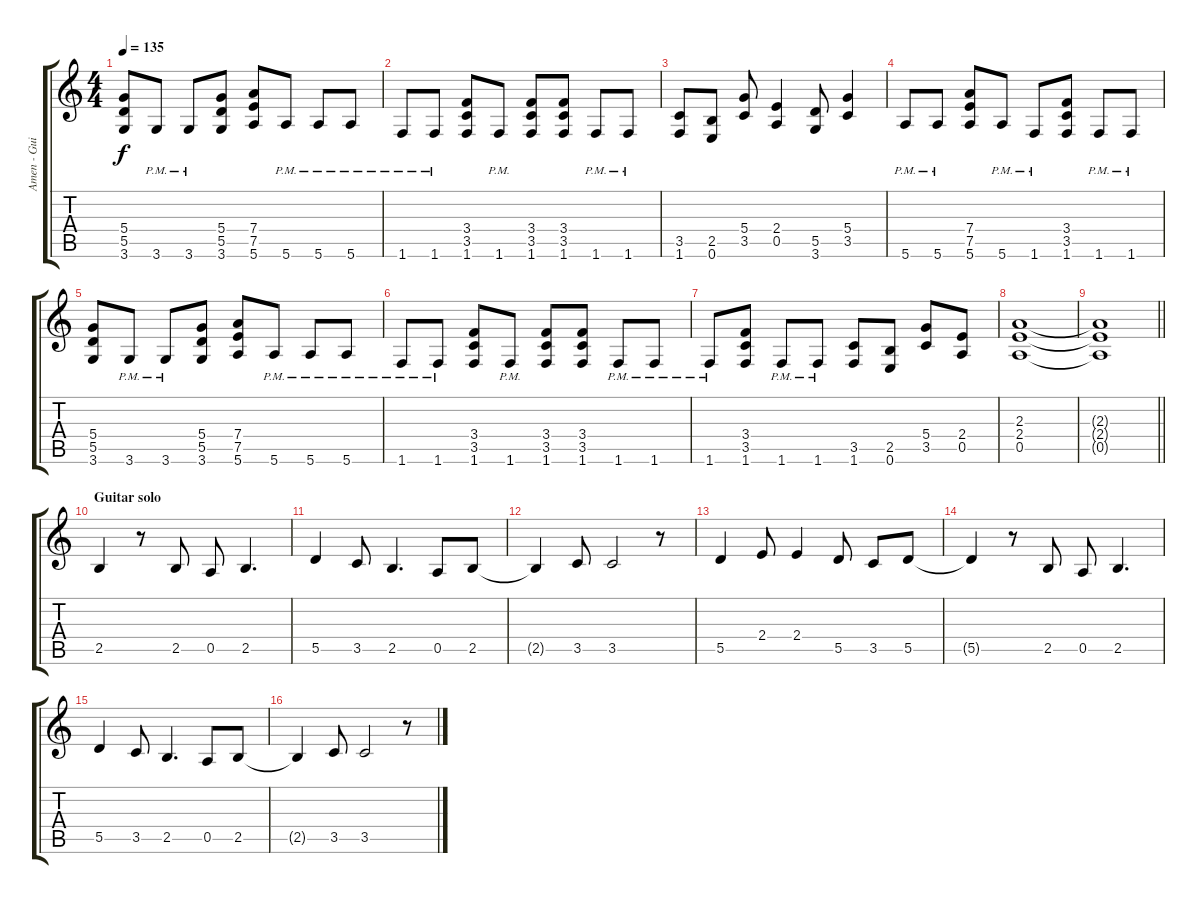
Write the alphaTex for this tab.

\track ("Amen - Guitar" "Amen - Gui") {instrument distortionguitar}
\staff {score tabs}
\tuning (E4 B3 G3 D3 A2 E2) {hide}
\ts (4 4)
\tempo 135
\clef g2
\ks c
(5.4 5.5 3.6).8{dy f} 3.6{pm}.8 3.6{pm}.8 (5.4 5.5 3.6).8 (7.4 7.5 5.6).8 5.6{pm}.8 5.6{pm}.8 5.6{pm}.8 |
1.6{pm}.8 1.6{pm}.8 (3.4 3.5 1.6).8 1.6{pm}.8 (3.4 3.5 1.6).8 (3.4 3.5 1.6).8 1.6{pm}.8 1.6{pm}.8 |
(3.5 1.6).8 (2.5 0.6).8 (5.4 3.5).8 (2.4 0.5).4 (5.5 3.6).8 (5.4 3.5).4 |
5.6{pm}.8 5.6{pm}.8 (7.4 7.5 5.6).8 5.6{pm}.8 1.6{pm}.8 (3.4 3.5 1.6).8 1.6{pm}.8 1.6{pm}.8 |
(5.4 5.5 3.6).8 3.6{pm}.8 3.6{pm}.8 (5.4 5.5 3.6).8 (7.4 7.5 5.6).8 5.6{pm}.8 5.6{pm}.8 5.6{pm}.8 |
1.6{pm}.8 1.6{pm}.8 (3.4 3.5 1.6).8 1.6{pm}.8 (3.4 3.5 1.6).8 (3.4 3.5 1.6).8 1.6{pm}.8 1.6{pm}.8 |
1.6{pm}.8 (3.4 3.5 1.6).8 1.6{pm}.8 1.6{pm}.8 (3.5 1.6).8 (2.5 0.6).8 (5.4 3.5).8 (2.4 0.5).8 |
(2.3 2.4 0.5).1 |
\barLineRight lightlight
(2.3{t} 2.4{t} 0.5{t}).1 |
\section ("" "Guitar solo")
2.5.4 r.8 2.5.8 0.5.8 2.5.4{d} |
5.5.4 3.5.8 2.5.4{d} 0.5.8 2.5.8 |
2.5{t}.4 3.5.8 3.5.2 r.8 |
5.5.4 2.4.8 2.4.4 5.5.8 3.5.8 5.5.8 |
5.5{t}.4 r.8 2.5.8 0.5.8 2.5.4{d} |
5.5.4 3.5.8 2.5.4{d} 0.5.8 2.5.8 |
2.5{t}.4 3.5.8 3.5.2 r.8
